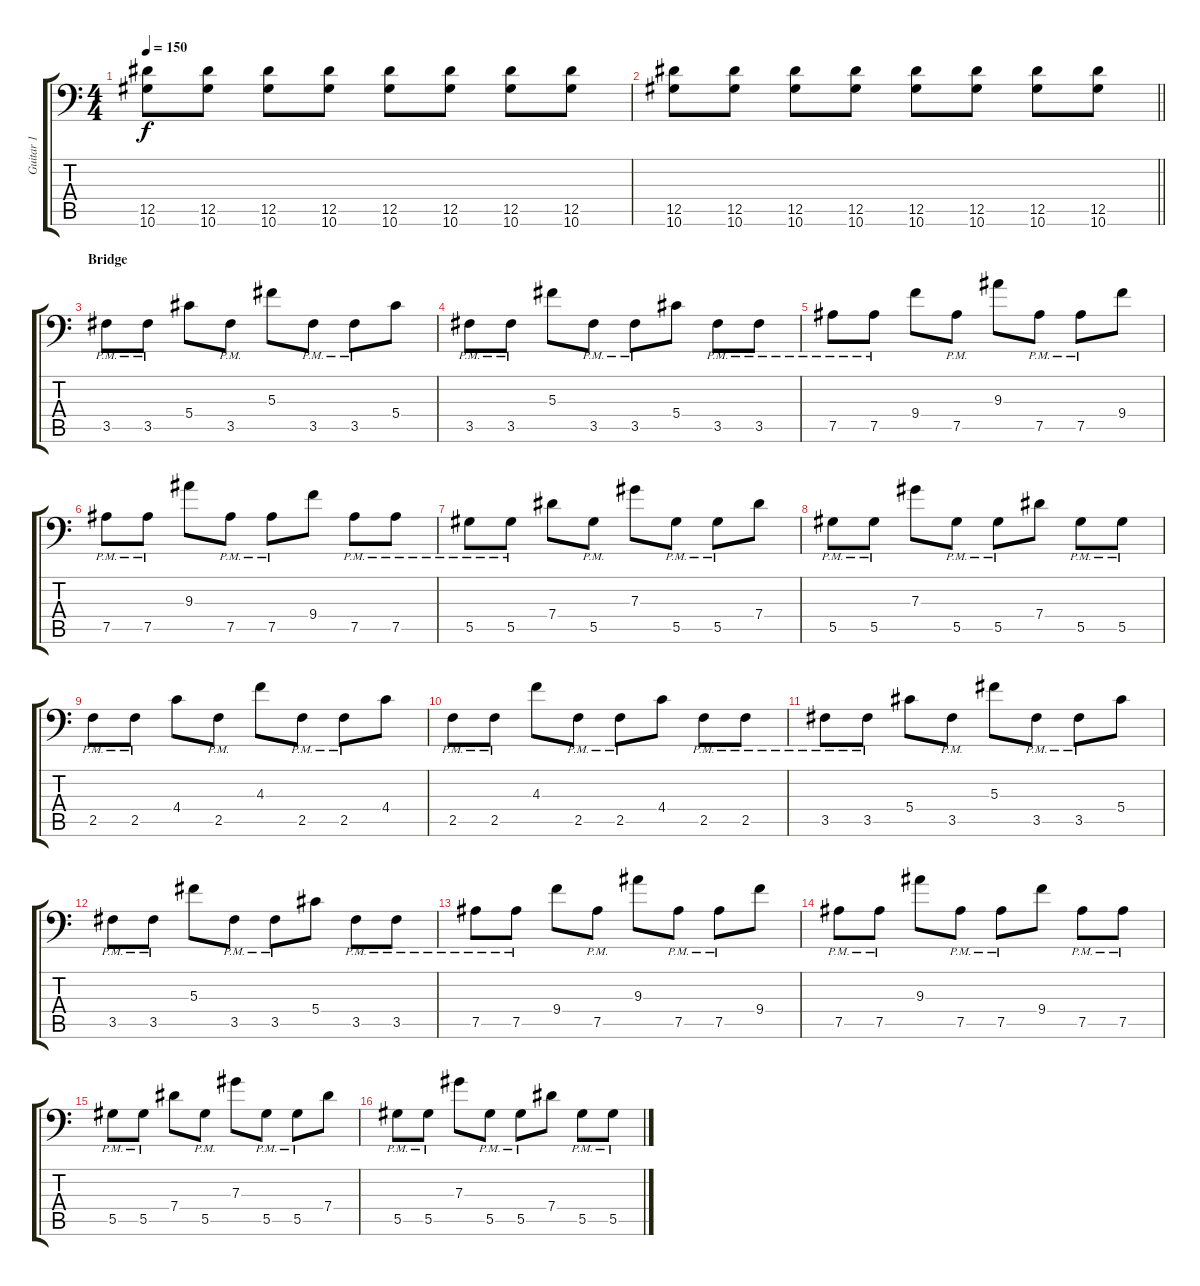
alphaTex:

\track ("Guitar 1" "Guitar 1") {instrument distortionguitar}
\staff {score tabs}
\tuning (Bb3 F3 Db3 Ab2 Eb2 Bb1) {hide}
\ts (4 4)
\tempo 150
\clef f4
\ks c
(12.5 10.6).8{dy f} (12.5 10.6).8 (12.5 10.6).8 (12.5 10.6).8 (12.5 10.6).8 (12.5 10.6).8 (12.5 10.6).8 (12.5 10.6).8 |
\barLineRight lightlight
(12.5 10.6).8 (12.5 10.6).8 (12.5 10.6).8 (12.5 10.6).8 (12.5 10.6).8 (12.5 10.6).8 (12.5 10.6).8 (12.5 10.6).8 |
\section ("" "Bridge")
3.5{pm}.8 3.5{pm}.8 5.4.8 3.5{pm}.8 5.3.8 3.5{pm}.8 3.5{pm}.8 5.4.8 |
3.5{pm}.8 3.5{pm}.8 5.3.8 3.5{pm}.8 3.5{pm}.8 5.4.8 3.5{pm}.8 3.5{pm}.8 |
7.5{pm}.8 7.5{pm}.8 9.4.8 7.5{pm}.8 9.3.8 7.5{pm}.8 7.5{pm}.8 9.4.8 |
7.5{pm}.8 7.5{pm}.8 9.3.8 7.5{pm}.8 7.5{pm}.8 9.4.8 7.5{pm}.8 7.5{pm}.8 |
5.5{pm}.8 5.5{pm}.8 7.4.8 5.5{pm}.8 7.3.8 5.5{pm}.8 5.5{pm}.8 7.4.8 |
5.5{pm}.8 5.5{pm}.8 7.3.8 5.5{pm}.8 5.5{pm}.8 7.4.8 5.5{pm}.8 5.5{pm}.8 |
2.5{pm}.8 2.5{pm}.8 4.4.8 2.5{pm}.8 4.3.8 2.5{pm}.8 2.5{pm}.8 4.4.8 |
2.5{pm}.8 2.5{pm}.8 4.3.8 2.5{pm}.8 2.5{pm}.8 4.4.8 2.5{pm}.8 2.5{pm}.8 |
3.5{pm}.8 3.5{pm}.8 5.4.8 3.5{pm}.8 5.3.8 3.5{pm}.8 3.5{pm}.8 5.4.8 |
3.5{pm}.8 3.5{pm}.8 5.3.8 3.5{pm}.8 3.5{pm}.8 5.4.8 3.5{pm}.8 3.5{pm}.8 |
7.5{pm}.8 7.5{pm}.8 9.4.8 7.5{pm}.8 9.3.8 7.5{pm}.8 7.5{pm}.8 9.4.8 |
7.5{pm}.8 7.5{pm}.8 9.3.8 7.5{pm}.8 7.5{pm}.8 9.4.8 7.5{pm}.8 7.5{pm}.8 |
5.5{pm}.8 5.5{pm}.8 7.4.8 5.5{pm}.8 7.3.8 5.5{pm}.8 5.5{pm}.8 7.4.8 |
5.5{pm}.8 5.5{pm}.8 7.3.8 5.5{pm}.8 5.5{pm}.8 7.4.8 5.5{pm}.8 5.5{pm}.8
